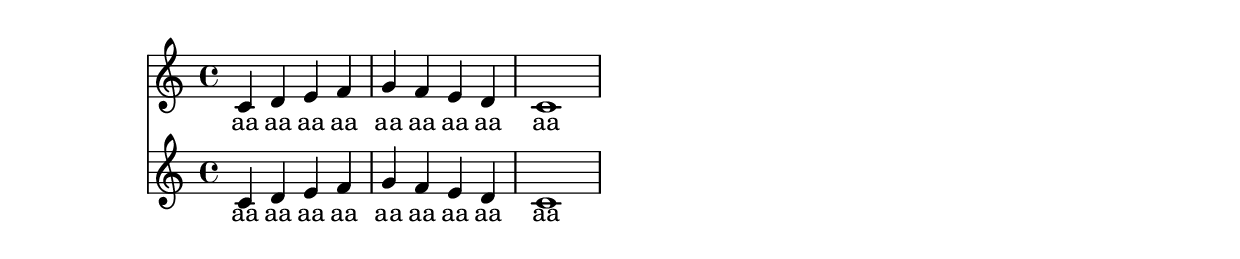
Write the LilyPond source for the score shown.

% Do not edit this file; it is automatically
% generated from Documentation/snippets/new
% This file is in the public domain.
%% Note: this file works from version 2.13.39
\version "2.13.42"

\header {
%% Translation of GIT committish: 0b3f8eb5000541aacdb027a93db57c199fd8ba04
  texidoces = "
Este fragmento de código muestra cómo situar la línea de base de la
letra más cerca del pentagrama.

"
  doctitlees = "Ajuste del especiado vertical de la letra"


%% Translation of GIT committish: 9a65042d49324f2e3dff18c4b0858def81232eea
  texidocfr = "
Cet extrait illustre la manière de rapprocher la ligne de paroles
de la portée.

"
  doctitlefr = "Ajustement de l'espacement vertical des paroles"


  lsrtags = "text, vocal-music, spacing"
  texidoc = "
This snippet shows how to bring the lyrics line closer to the staff.

"
  doctitle = "Adjusting lyrics vertical spacing"
} % begin verbatim


% Default layout:
<<
  \new Staff \new Voice = melody \relative c' {
    c4 d e f
    g4 f e d
    c1
  }
  \new Lyrics \lyricsto melody { aa aa aa aa aa aa aa aa aa }

  % Reducing the minimum space below the staff and above the lyrics:
  \new Staff {
    \new Voice = melody \relative c' {
      c4 d e f
      g4 f e d
      c1
    }
  }
  \new Lyrics \with {
    \override VerticalAxisGroup #'nonstaff-relatedstaff-spacing = #'((basic-distance . 1))
  }
  \lyricsto melody { aa aa aa aa aa aa aa aa aa }
>>
